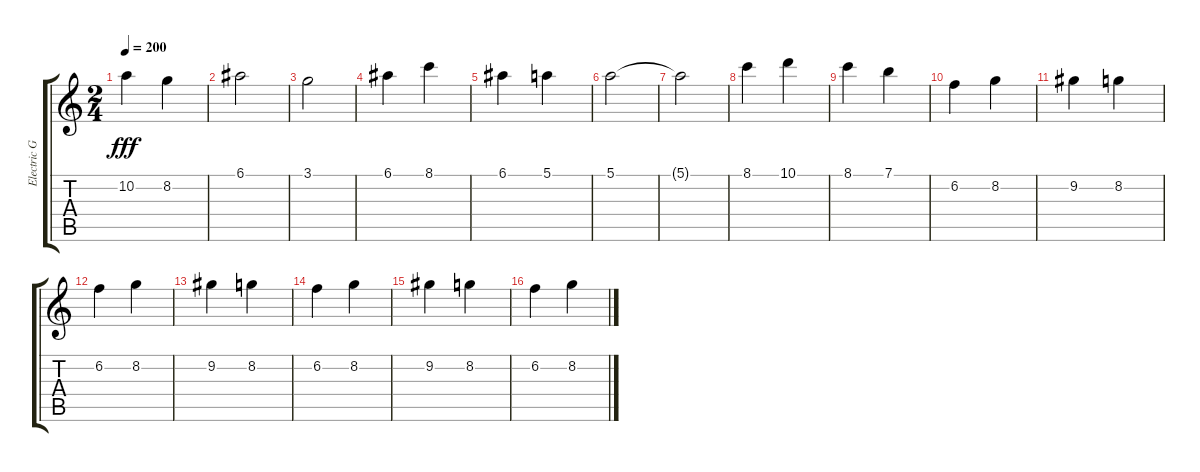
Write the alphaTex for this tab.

\track ("Electric Guitar 2" "Electric G") {instrument overdrivenguitar}
\staff {score tabs}
\tuning (E4 B3 G3 D3 A2 E2) {hide}
\ts (2 4)
\tempo 200
\clef g2
\ks c
10.2.4{dy fff} 8.2.4 |
6.1.2 |
3.1.2 |
6.1.4 8.1.4 |
6.1.4 5.1.4 |
5.1.2 |
5.1{t}.2 |
8.1.4 10.1.4 |
8.1.4 7.1.4 |
6.2.4 8.2.4 |
9.2.4 8.2.4 |
6.2.4 8.2.4 |
9.2.4 8.2.4 |
6.2.4 8.2.4 |
9.2.4 8.2.4 |
6.2.4 8.2.4
